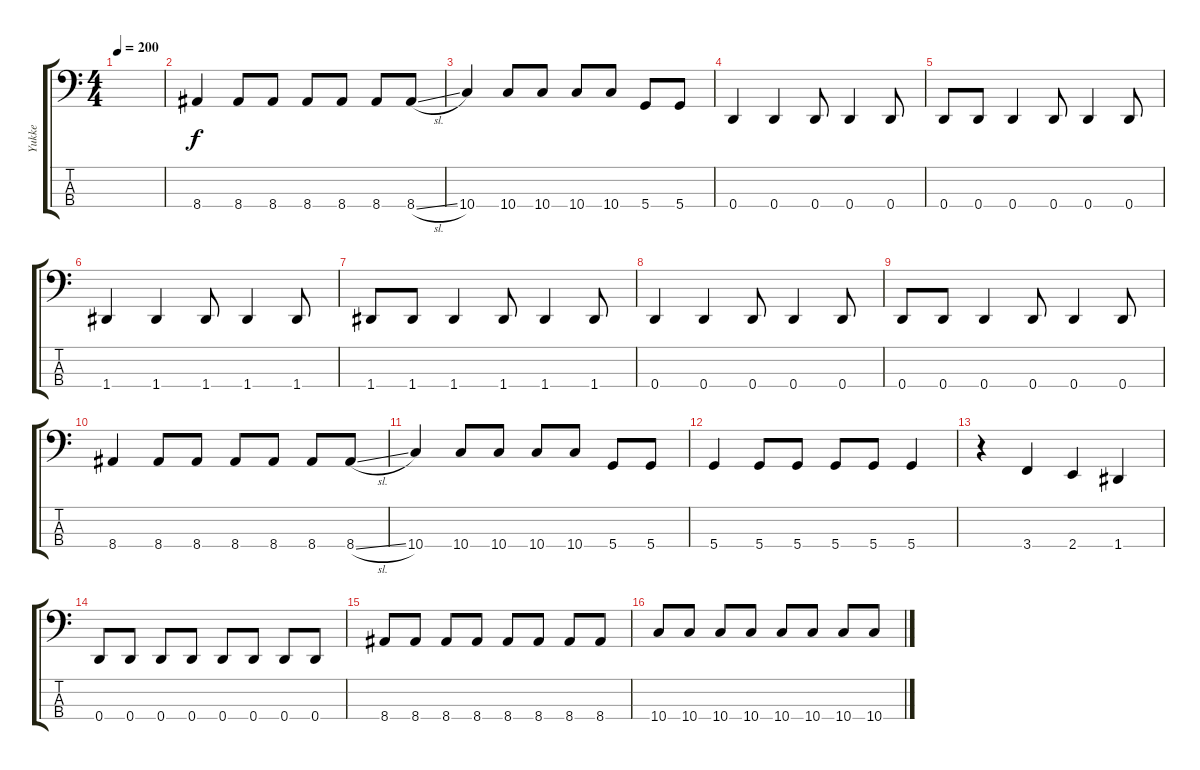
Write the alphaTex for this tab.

\track ("Yukke" "Yukke") {instrument electricbassfinger}
\staff {score tabs}
\tuning (G2 D2 A1 D1) {hide}
\ts (4 4)
\tempo 200
\clef f4
\ks c
|
8.4.4 8.4.8 8.4.8 8.4.8 8.4.8 8.4.8 8.4{sl}.8 |
10.4.4 10.4.8 10.4.8 10.4.8 10.4.8 5.4.8 5.4.8 |
0.4.4 0.4.4 0.4.8 0.4.4 0.4.8 |
0.4.8 0.4.8 0.4.4 0.4.8 0.4.4 0.4.8 |
1.4.4 1.4.4 1.4.8 1.4.4 1.4.8 |
1.4.8 1.4.8 1.4.4 1.4.8 1.4.4 1.4.8 |
0.4.4 0.4.4 0.4.8 0.4.4 0.4.8 |
0.4.8 0.4.8 0.4.4 0.4.8 0.4.4 0.4.8 |
8.4.4 8.4.8 8.4.8 8.4.8 8.4.8 8.4.8 8.4{sl}.8 |
10.4.4 10.4.8 10.4.8 10.4.8 10.4.8 5.4.8 5.4.8 |
5.4.4 5.4.8 5.4.8 5.4.8 5.4.8 5.4.4 |
r.4 3.4.4 2.4.4 1.4.4 |
0.4.8 0.4.8 0.4.8 0.4.8 0.4.8 0.4.8 0.4.8 0.4.8 |
8.4.8 8.4.8 8.4.8 8.4.8 8.4.8 8.4.8 8.4.8 8.4.8 |
10.4.8 10.4.8 10.4.8 10.4.8 10.4.8 10.4.8 10.4.8 10.4.8
